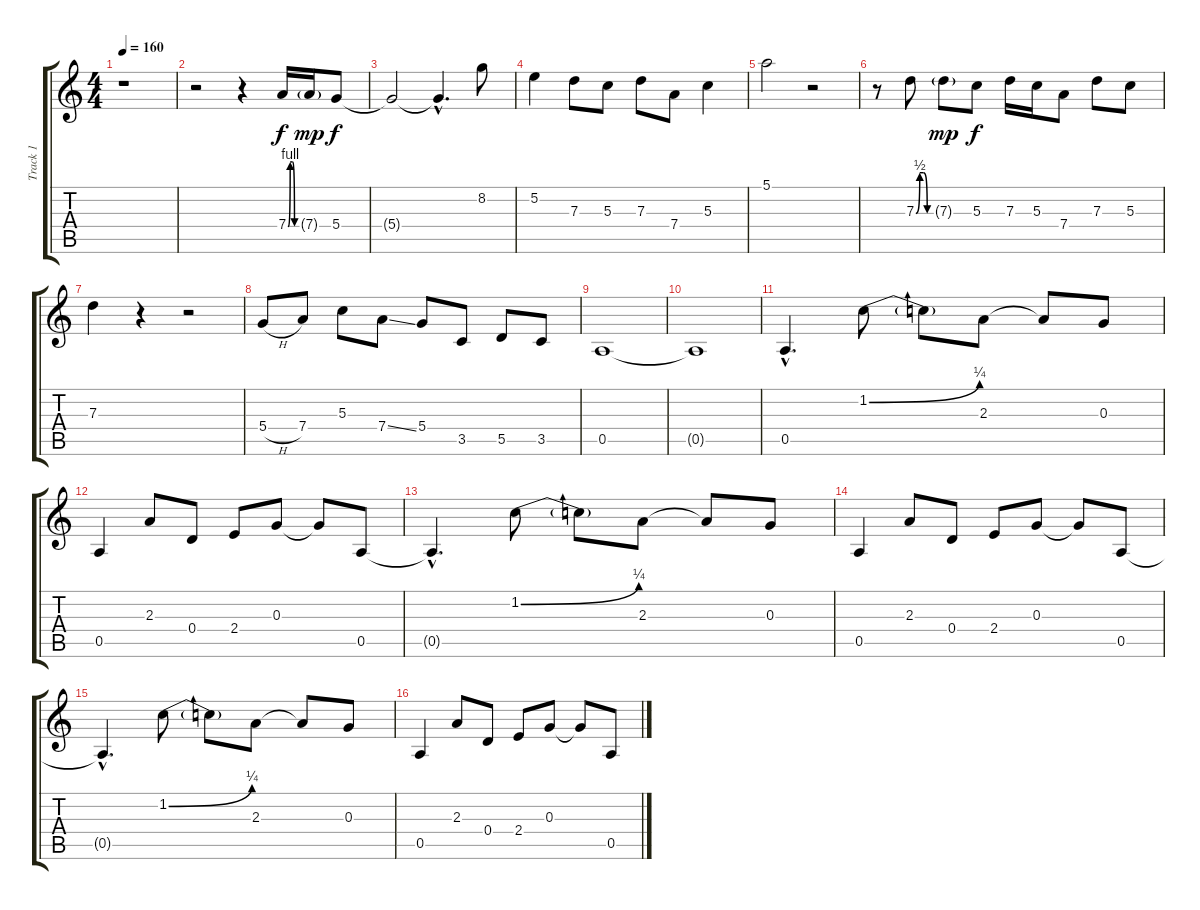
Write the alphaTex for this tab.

\track ("Track 1" "Track 1") {instrument electricguitarclean}
\staff {score tabs}
\tuning (E4 B3 G3 D3 A2 E2) {hide}
\ts (4 4)
\tempo 160
\clef g2
\ks c
r.1{dy f} |
r.2 r.4 7.4{be (custom 0 0 15 4 30 4 45 0 60 0)}.16 7.4{g}.16{dy mp} 5.4.8{dy f} |
5.4{t}.2 5.4{hac t}.4{d} 8.2.8 |
5.2.4 7.3.8 5.3.8 7.3.8 7.4.8 5.3.4 |
5.1.2 r.2 |
r.8 7.3{be (custom 0 0 15 2 30 2 45 0 60 0)}.8 7.3{g}.8{dy mp} 5.3.8{dy f} 7.3.16 5.3.16 7.4.8 7.3.8 5.3.8 |
7.3.4 r.4 r.2 |
5.4{h}.8 7.4.8 5.3.8 7.4{ss}.8 5.4.8 3.5.8 5.5.8 3.5.8 |
0.5.1 |
0.5{t}.1 |
0.5{hac}.4{d} 1.2{be (bend 0 0 60 1)}.8 1.2{t}.8 2.3.8 2.3{t}.8 0.3.8 |
0.5.4 2.3.8 0.4.8 2.4.8 0.3.8 0.3{t}.8 0.5.8 |
0.5{hac t}.4{d} 1.2{be (bend 0 0 60 1)}.8 1.2{t}.8 2.3.8 2.3{t}.8 0.3.8 |
0.5.4 2.3.8 0.4.8 2.4.8 0.3.8 0.3{t}.8 0.5.8 |
0.5{hac t}.4{d} 1.2{be (bend 0 0 60 1)}.8 1.2{t}.8 2.3.8 2.3{t}.8 0.3.8 |
0.5.4 2.3.8 0.4.8 2.4.8 0.3.8 0.3{t}.8 0.5.8
